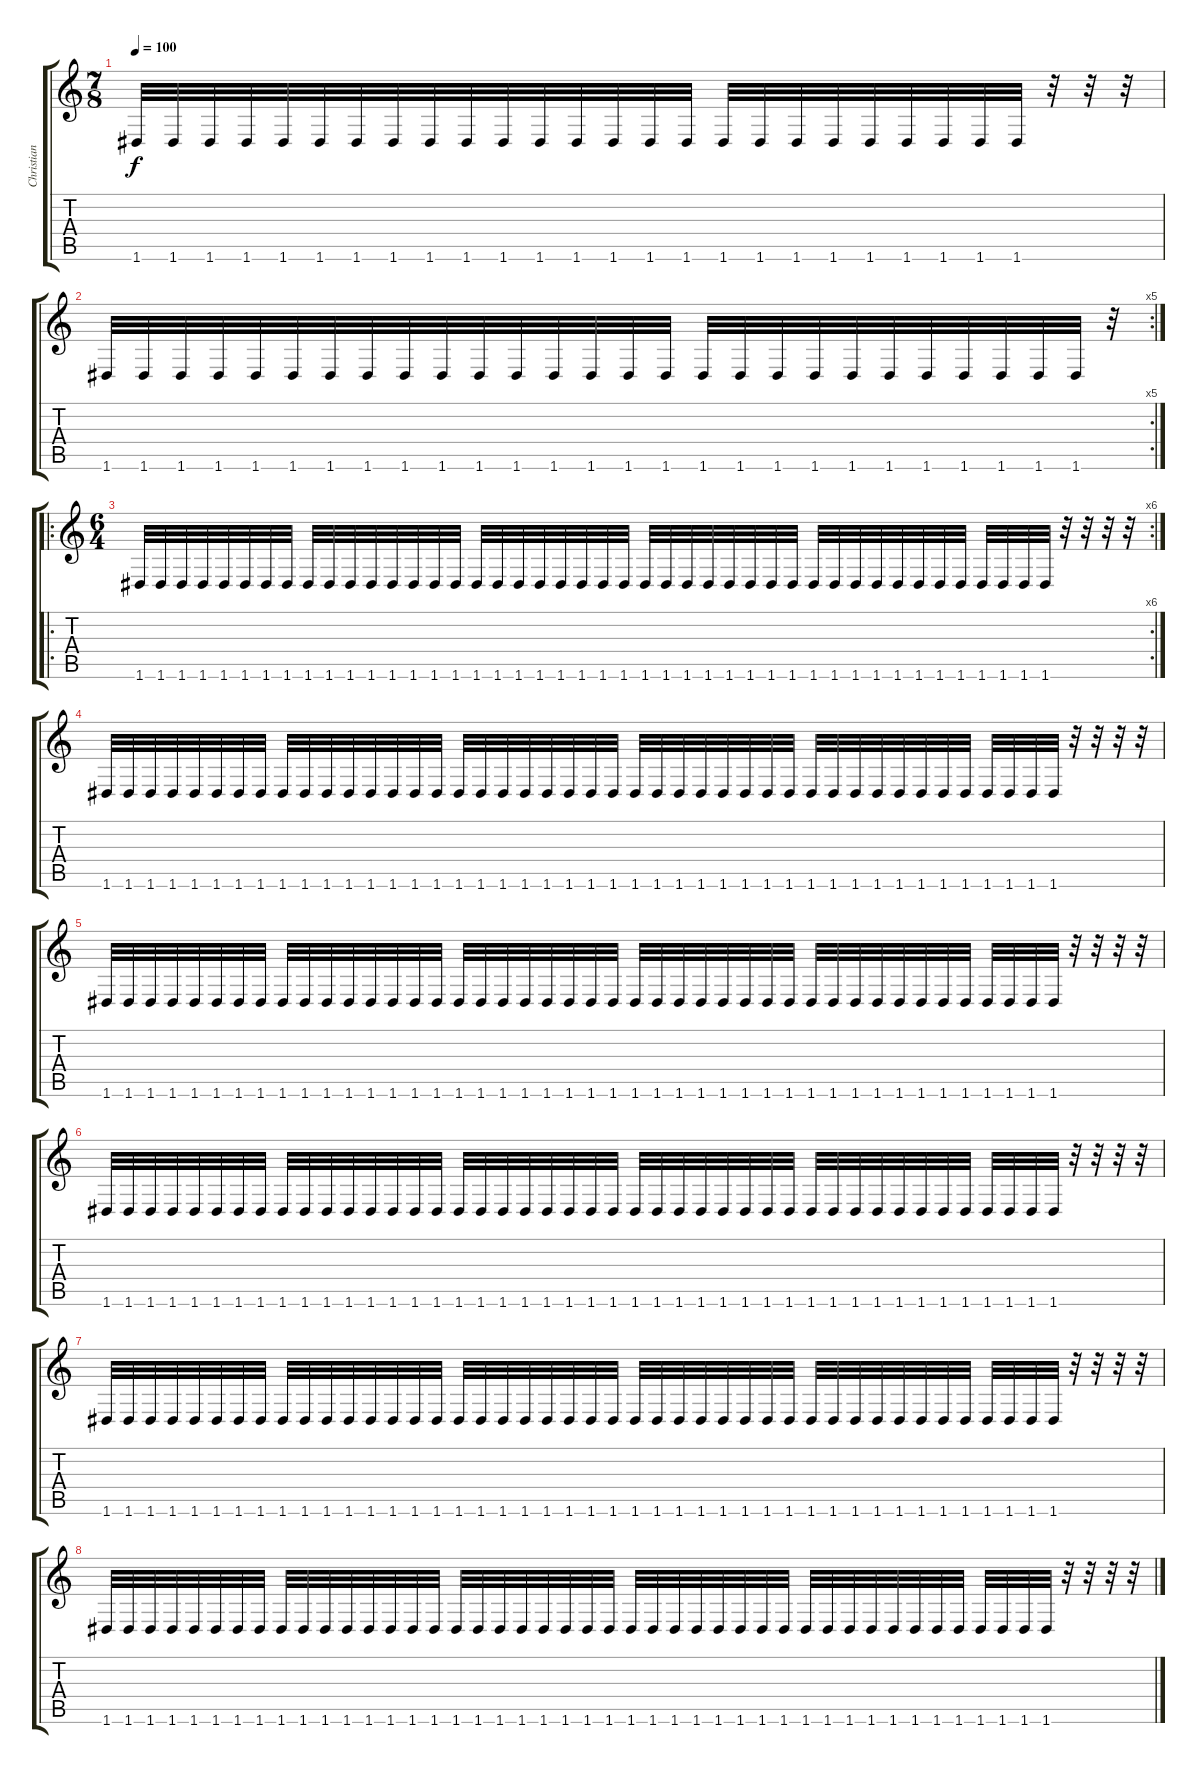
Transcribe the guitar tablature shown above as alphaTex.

\track ("Christian" "Christian") {instrument electricguitarclean}
\staff {score tabs}
\tuning (D4 A3 F3 C3 G2 D2) {hide}
\ts (7 8)
\tempo 100
\clef g2
\ks c
1.6.32{dy f} 1.6.32 1.6.32 1.6.32 1.6.32 1.6.32 1.6.32 1.6.32 1.6.32 1.6.32 1.6.32 1.6.32 1.6.32 1.6.32 1.6.32 1.6.32 1.6.32 1.6.32 1.6.32 1.6.32 1.6.32 1.6.32 1.6.32 1.6.32 1.6.32 r.32 r.32 r.32 |
\rc 5
1.6.32 1.6.32 1.6.32 1.6.32 1.6.32 1.6.32 1.6.32 1.6.32 1.6.32 1.6.32 1.6.32 1.6.32 1.6.32 1.6.32 1.6.32 1.6.32 1.6.32 1.6.32 1.6.32 1.6.32 1.6.32 1.6.32 1.6.32 1.6.32 1.6.32 1.6.32 1.6.32 r.32 |
\ro
\rc 6
\ts (6 4)
1.6.32 1.6.32 1.6.32 1.6.32 1.6.32 1.6.32 1.6.32 1.6.32 1.6.32 1.6.32 1.6.32 1.6.32 1.6.32 1.6.32 1.6.32 1.6.32 1.6.32 1.6.32 1.6.32 1.6.32 1.6.32 1.6.32 1.6.32 1.6.32 1.6.32 1.6.32 1.6.32 1.6.32 1.6.32 1.6.32 1.6.32 1.6.32 1.6.32 1.6.32 1.6.32 1.6.32 1.6.32 1.6.32 1.6.32 1.6.32 1.6.32 1.6.32 1.6.32 1.6.32 r.32 r.32 r.32 r.32 |
1.6.32 1.6.32 1.6.32 1.6.32 1.6.32 1.6.32 1.6.32 1.6.32 1.6.32 1.6.32 1.6.32 1.6.32 1.6.32 1.6.32 1.6.32 1.6.32 1.6.32 1.6.32 1.6.32 1.6.32 1.6.32 1.6.32 1.6.32 1.6.32 1.6.32 1.6.32 1.6.32 1.6.32 1.6.32 1.6.32 1.6.32 1.6.32 1.6.32 1.6.32 1.6.32 1.6.32 1.6.32 1.6.32 1.6.32 1.6.32 1.6.32 1.6.32 1.6.32 1.6.32 r.32 r.32 r.32 r.32 |
1.6.32 1.6.32 1.6.32 1.6.32 1.6.32 1.6.32 1.6.32 1.6.32 1.6.32 1.6.32 1.6.32 1.6.32 1.6.32 1.6.32 1.6.32 1.6.32 1.6.32 1.6.32 1.6.32 1.6.32 1.6.32 1.6.32 1.6.32 1.6.32 1.6.32 1.6.32 1.6.32 1.6.32 1.6.32 1.6.32 1.6.32 1.6.32 1.6.32 1.6.32 1.6.32 1.6.32 1.6.32 1.6.32 1.6.32 1.6.32 1.6.32 1.6.32 1.6.32 1.6.32 r.32 r.32 r.32 r.32 |
1.6.32 1.6.32 1.6.32 1.6.32 1.6.32 1.6.32 1.6.32 1.6.32 1.6.32 1.6.32 1.6.32 1.6.32 1.6.32 1.6.32 1.6.32 1.6.32 1.6.32 1.6.32 1.6.32 1.6.32 1.6.32 1.6.32 1.6.32 1.6.32 1.6.32 1.6.32 1.6.32 1.6.32 1.6.32 1.6.32 1.6.32 1.6.32 1.6.32 1.6.32 1.6.32 1.6.32 1.6.32 1.6.32 1.6.32 1.6.32 1.6.32 1.6.32 1.6.32 1.6.32 r.32 r.32 r.32 r.32 |
1.6.32 1.6.32 1.6.32 1.6.32 1.6.32 1.6.32 1.6.32 1.6.32 1.6.32 1.6.32 1.6.32 1.6.32 1.6.32 1.6.32 1.6.32 1.6.32 1.6.32 1.6.32 1.6.32 1.6.32 1.6.32 1.6.32 1.6.32 1.6.32 1.6.32 1.6.32 1.6.32 1.6.32 1.6.32 1.6.32 1.6.32 1.6.32 1.6.32 1.6.32 1.6.32 1.6.32 1.6.32 1.6.32 1.6.32 1.6.32 1.6.32 1.6.32 1.6.32 1.6.32 r.32 r.32 r.32 r.32 |
1.6.32 1.6.32 1.6.32 1.6.32 1.6.32 1.6.32 1.6.32 1.6.32 1.6.32 1.6.32 1.6.32 1.6.32 1.6.32 1.6.32 1.6.32 1.6.32 1.6.32 1.6.32 1.6.32 1.6.32 1.6.32 1.6.32 1.6.32 1.6.32 1.6.32 1.6.32 1.6.32 1.6.32 1.6.32 1.6.32 1.6.32 1.6.32 1.6.32 1.6.32 1.6.32 1.6.32 1.6.32 1.6.32 1.6.32 1.6.32 1.6.32 1.6.32 1.6.32 1.6.32 r.32 r.32 r.32 r.32
